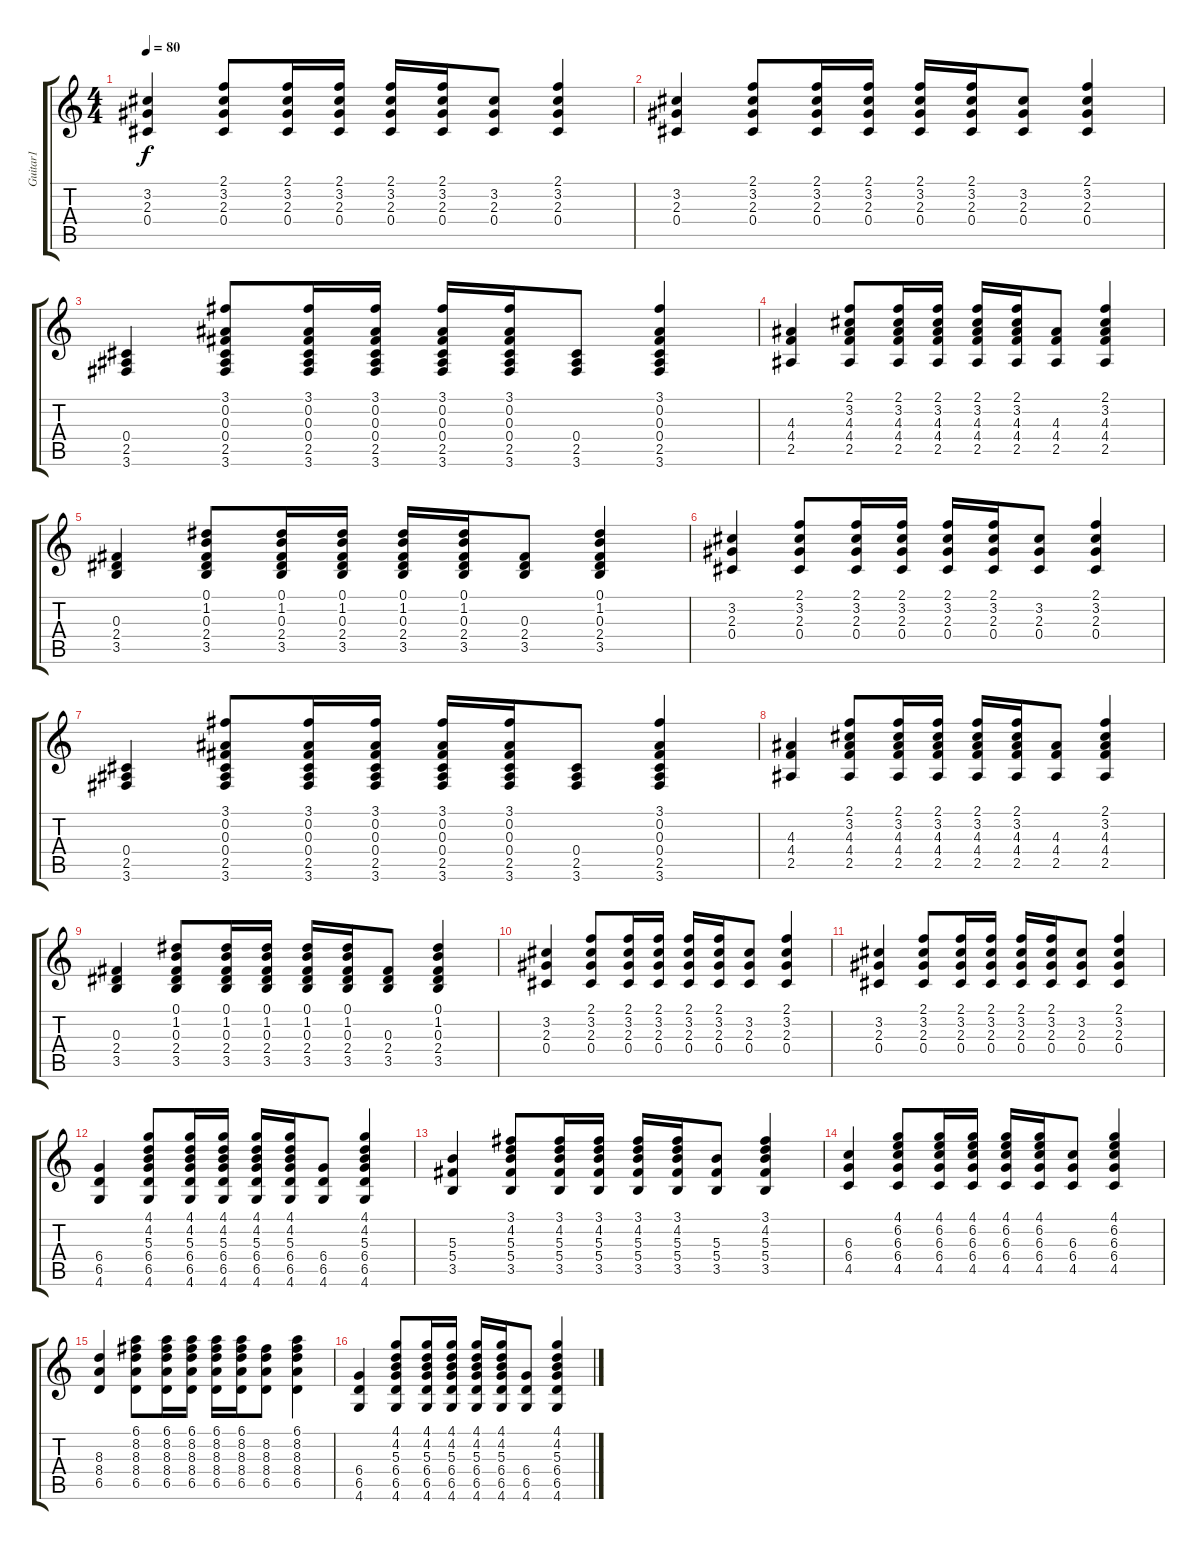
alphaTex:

\track ("Guitar1" "Guitar1") {instrument acousticguitarsteel}
\staff {score tabs}
\tuning (Eb4 Bb3 Gb3 Db3 Ab2 Eb2) {hide}
\ts (4 4)
\tempo 80
\clef g2
\ks c
(3.2 2.3 0.4).4{dy f} (2.1 3.2 2.3 0.4).8 (2.1 3.2 2.3 0.4).16 (2.1 3.2 2.3 0.4).16 (2.1 3.2 2.3 0.4).16 (2.1 3.2 2.3 0.4).16 (3.2 2.3 0.4).8 (2.1 3.2 2.3 0.4).4 |
(3.2 2.3 0.4).4 (2.1 3.2 2.3 0.4).8 (2.1 3.2 2.3 0.4).16 (2.1 3.2 2.3 0.4).16 (2.1 3.2 2.3 0.4).16 (2.1 3.2 2.3 0.4).16 (3.2 2.3 0.4).8 (2.1 3.2 2.3 0.4).4 |
(0.4 2.5 3.6).4 (3.1 0.2 0.3 0.4 2.5 3.6).8 (3.1 0.2 0.3 0.4 2.5 3.6).16 (3.1 0.2 0.3 0.4 2.5 3.6).16 (3.1 0.2 0.3 0.4 2.5 3.6).16 (3.1 0.2 0.3 0.4 2.5 3.6).16 (0.4 2.5 3.6).8 (3.1 0.2 0.3 0.4 2.5 3.6).4 |
(4.3 4.4 2.5).4 (2.1 3.2 4.3 4.4 2.5).8 (2.1 3.2 4.3 4.4 2.5).16 (2.1 3.2 4.3 4.4 2.5).16 (2.1 3.2 4.3 4.4 2.5).16 (2.1 3.2 4.3 4.4 2.5).16 (4.3 4.4 2.5).8 (2.1 3.2 4.3 4.4 2.5).4 |
(0.3 2.4 3.5).4 (0.1 1.2 0.3 2.4 3.5).8 (0.1 1.2 0.3 2.4 3.5).16 (0.1 1.2 0.3 2.4 3.5).16 (0.1 1.2 0.3 2.4 3.5).16 (0.1 1.2 0.3 2.4 3.5).16 (0.3 2.4 3.5).8 (0.1 1.2 0.3 2.4 3.5).4 |
(3.2 2.3 0.4).4 (2.1 3.2 2.3 0.4).8 (2.1 3.2 2.3 0.4).16 (2.1 3.2 2.3 0.4).16 (2.1 3.2 2.3 0.4).16 (2.1 3.2 2.3 0.4).16 (3.2 2.3 0.4).8 (2.1 3.2 2.3 0.4).4 |
(0.4 2.5 3.6).4 (3.1 0.2 0.3 0.4 2.5 3.6).8 (3.1 0.2 0.3 0.4 2.5 3.6).16 (3.1 0.2 0.3 0.4 2.5 3.6).16 (3.1 0.2 0.3 0.4 2.5 3.6).16 (3.1 0.2 0.3 0.4 2.5 3.6).16 (0.4 2.5 3.6).8 (3.1 0.2 0.3 0.4 2.5 3.6).4 |
(4.3 4.4 2.5).4 (2.1 3.2 4.3 4.4 2.5).8 (2.1 3.2 4.3 4.4 2.5).16 (2.1 3.2 4.3 4.4 2.5).16 (2.1 3.2 4.3 4.4 2.5).16 (2.1 3.2 4.3 4.4 2.5).16 (4.3 4.4 2.5).8 (2.1 3.2 4.3 4.4 2.5).4 |
(0.3 2.4 3.5).4 (0.1 1.2 0.3 2.4 3.5).8 (0.1 1.2 0.3 2.4 3.5).16 (0.1 1.2 0.3 2.4 3.5).16 (0.1 1.2 0.3 2.4 3.5).16 (0.1 1.2 0.3 2.4 3.5).16 (0.3 2.4 3.5).8 (0.1 1.2 0.3 2.4 3.5).4 |
(3.2 2.3 0.4).4 (2.1 3.2 2.3 0.4).8 (2.1 3.2 2.3 0.4).16 (2.1 3.2 2.3 0.4).16 (2.1 3.2 2.3 0.4).16 (2.1 3.2 2.3 0.4).16 (3.2 2.3 0.4).8 (2.1 3.2 2.3 0.4).4 |
(3.2 2.3 0.4).4 (2.1 3.2 2.3 0.4).8 (2.1 3.2 2.3 0.4).16 (2.1 3.2 2.3 0.4).16 (2.1 3.2 2.3 0.4).16 (2.1 3.2 2.3 0.4).16 (3.2 2.3 0.4).8 (2.1 3.2 2.3 0.4).4 |
(6.4 6.5 4.6).4 (4.1 4.2 5.3 6.4 6.5 4.6).8 (4.1 4.2 5.3 6.4 6.5 4.6).16 (4.1 4.2 5.3 6.4 6.5 4.6).16 (4.1 4.2 5.3 6.4 6.5 4.6).16 (4.1 4.2 5.3 6.4 6.5 4.6).16 (6.4 6.5 4.6).8 (4.1 4.2 5.3 6.4 6.5 4.6).4 |
(5.3 5.4 3.5).4 (3.1 4.2 5.3 5.4 3.5).8 (3.1 4.2 5.3 5.4 3.5).16 (3.1 4.2 5.3 5.4 3.5).16 (3.1 4.2 5.3 5.4 3.5).16 (3.1 4.2 5.3 5.4 3.5).16 (5.3 5.4 3.5).8 (3.1 4.2 5.3 5.4 3.5).4 |
(6.3 6.4 4.5).4 (4.1 6.2 6.3 6.4 4.5).8 (4.1 6.2 6.3 6.4 4.5).16 (4.1 6.2 6.3 6.4 4.5).16 (4.1 6.2 6.3 6.4 4.5).16 (4.1 6.2 6.3 6.4 4.5).16 (6.3 6.4 4.5).8 (4.1 6.2 6.3 6.4 4.5).4 |
(8.3 8.4 6.5).4 (6.1 8.2 8.3 8.4 6.5).8 (6.1 8.2 8.3 8.4 6.5).16 (6.1 8.2 8.3 8.4 6.5).16 (6.1 8.2 8.3 8.4 6.5).16 (6.1 8.2 8.3 8.4 6.5).16 (8.2 8.3 8.4 6.5).8 (6.1 8.2 8.3 8.4 6.5).4 |
(6.4 6.5 4.6).4 (4.1 4.2 5.3 6.4 6.5 4.6).8 (4.1 4.2 5.3 6.4 6.5 4.6).16 (4.1 4.2 5.3 6.4 6.5 4.6).16 (4.1 4.2 5.3 6.4 6.5 4.6).16 (4.1 4.2 5.3 6.4 6.5 4.6).16 (6.4 6.5 4.6).8 (4.1 4.2 5.3 6.4 6.5 4.6).4
